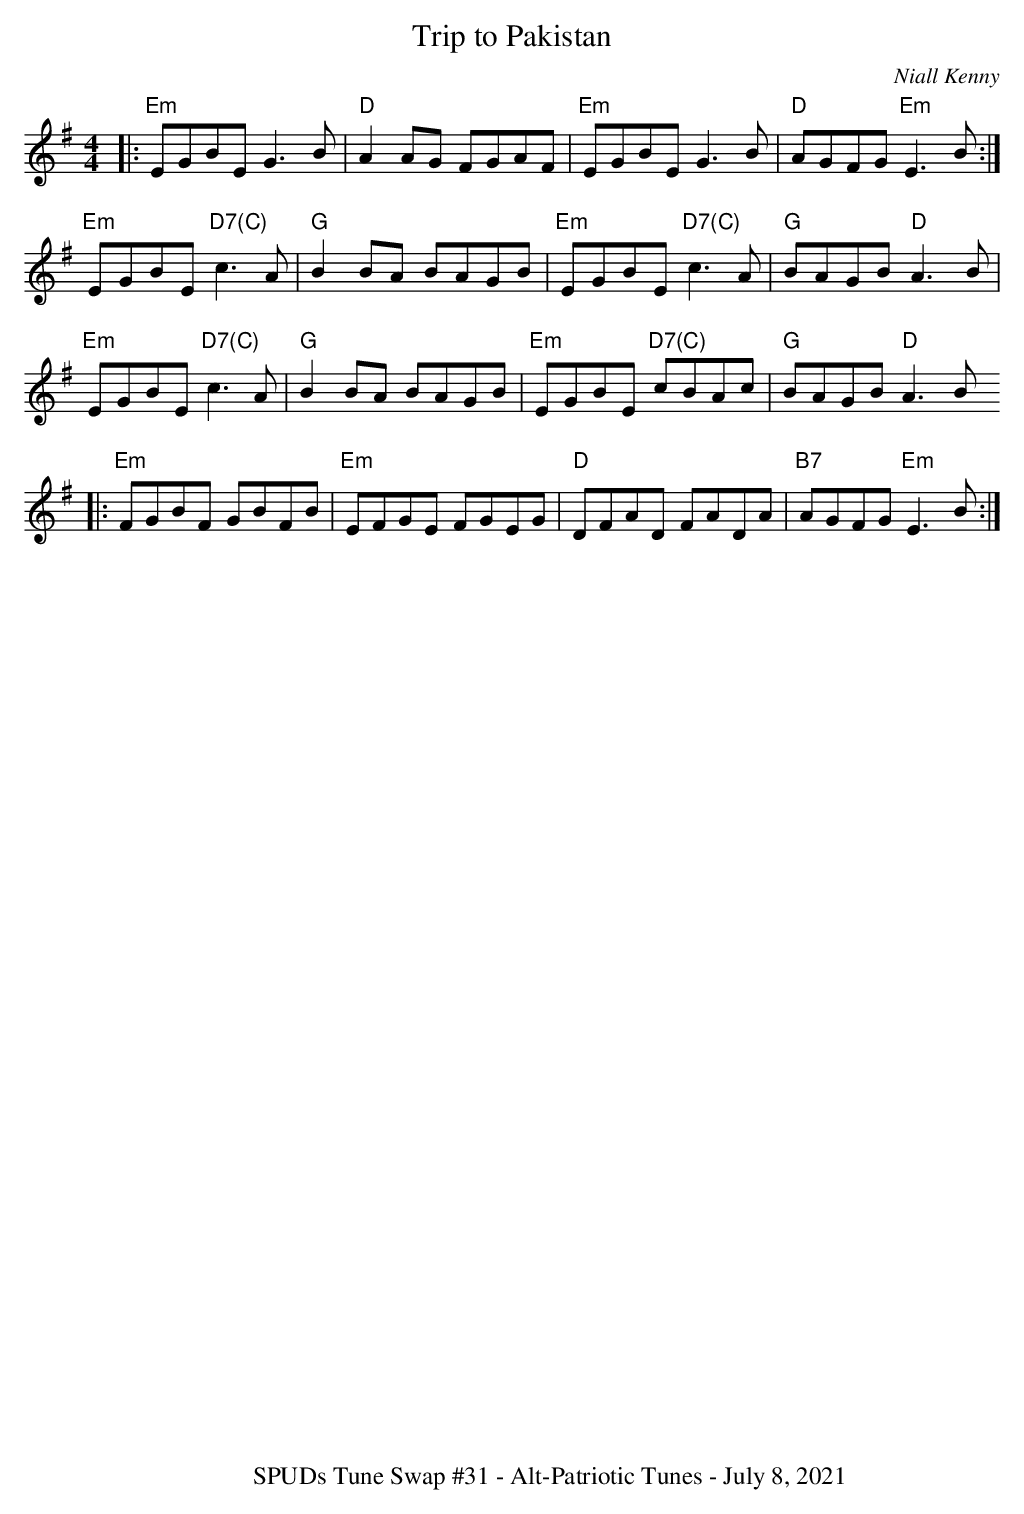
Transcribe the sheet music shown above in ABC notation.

X:1
T:Trip to Pakistan
C:Niall Kenny
M:4/4
L:1/8
K:G
|:"Em"EGBE G3 B |"D"A2 AG FGAF |"Em"EGBE G3 B |"D"AGFG "Em"E3 B :|
"Em"EGBE "D7(C)"c3 A |"G"B2 BA BAGB |"Em"EGBE "D7(C)"c3 A |"G"BAGB "D"A3B |
"Em"EGBE "D7(C)"c3 A |"G"B2 BA BAGB |"Em"EGBE "D7(C)"cBAc |"G"BAGB "D"A3B
|:"Em"FGBF GBFB |"Em"EFGE FGEG |"D"DFAD FADA |"B7"AGFG "Em"E3B :|
